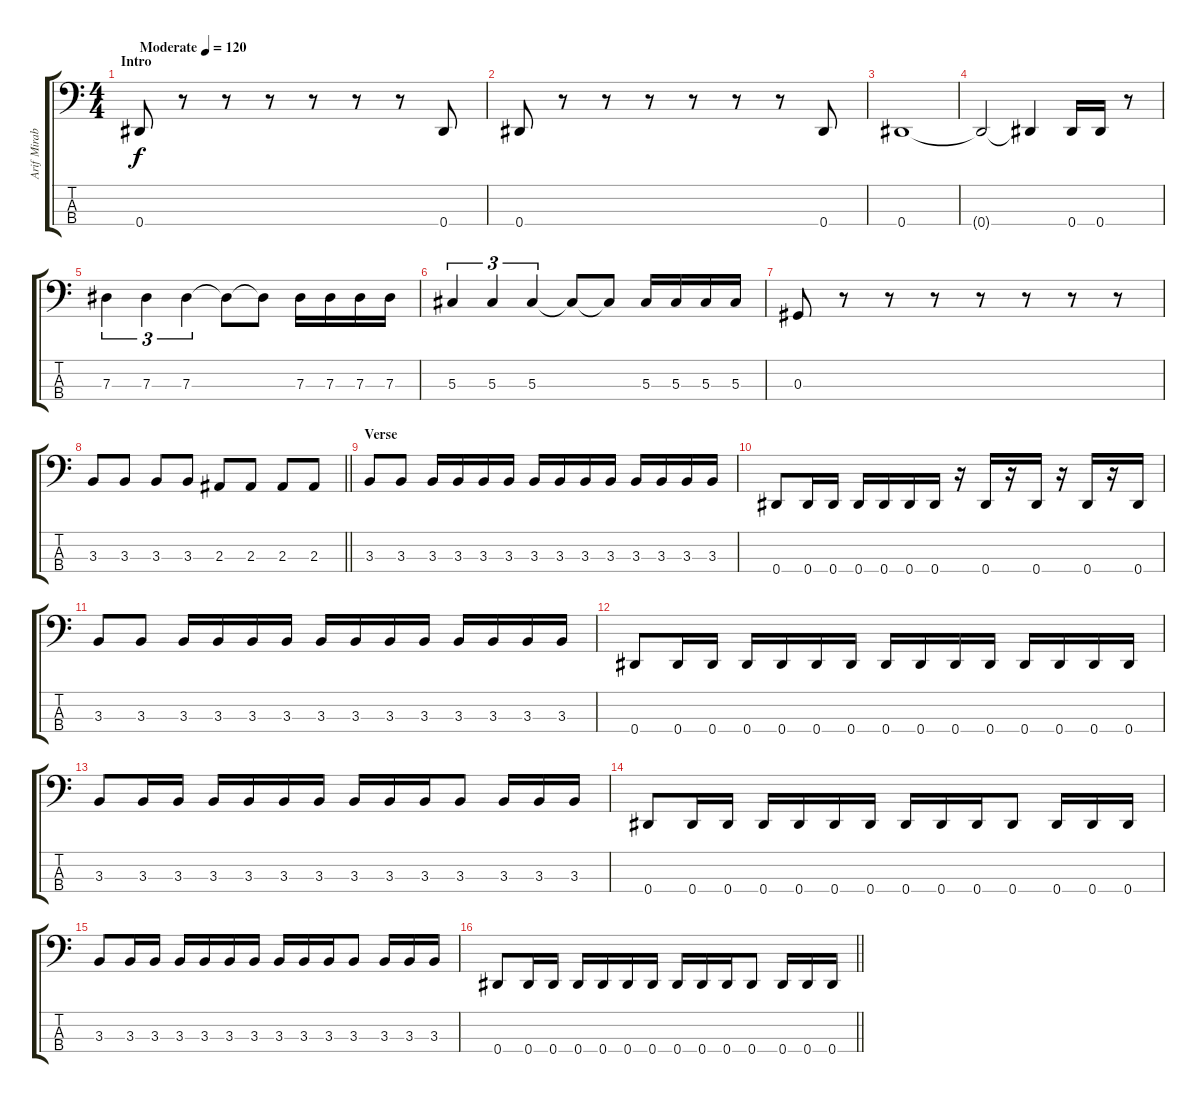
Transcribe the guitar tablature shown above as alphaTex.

\track ("Arif Mirabdolbaghi" "Arif Mirab") {instrument electricbasspick}
\staff {score tabs}
\tuning (Gb2 Db2 Ab1 Eb1) {hide}
\ts (4 4)
\section ("" "Intro")
\tempo (120 "Moderate")
\clef f4
\ks c
0.4.8{dy f instrument electricbasspick} r.8 r.8 r.8 r.8 r.8 r.8 0.4.8 |
0.4.8 r.8 r.8 r.8 r.8 r.8 r.8 0.4.8 |
0.4.1 |
0.4{t}.2 0.4{t}.4 0.4.16 0.4.16 r.8 |
7.3.4{tu (3 2)} 7.3.4{tu (3 2)} 7.3.4{tu (3 2)} 7.3{t}.8 7.3{t}.8 7.3.16 7.3.16 7.3.16 7.3.16 |
5.3.4{tu (3 2)} 5.3.4{tu (3 2)} 5.3.4{tu (3 2)} 5.3{t}.8 5.3{t}.8 5.3.16 5.3.16 5.3.16 5.3.16 |
0.3.8 r.8 r.8 r.8 r.8 r.8 r.8 r.8 |
\barLineRight lightlight
3.3.8 3.3.8 3.3.8 3.3.8 2.3.8 2.3.8 2.3.8 2.3.8 |
\section ("" "Verse")
3.3.8 3.3.8 3.3.16 3.3.16 3.3.16 3.3.16 3.3.16 3.3.16 3.3.16 3.3.16 3.3.16 3.3.16 3.3.16 3.3.16 |
0.4.8 0.4.16 0.4.16 0.4.16 0.4.16 0.4.16 0.4.16 r.16 0.4.16 r.16 0.4.16 r.16 0.4.16 r.16 0.4.16 |
3.3.8 3.3.8 3.3.16 3.3.16 3.3.16 3.3.16 3.3.16 3.3.16 3.3.16 3.3.16 3.3.16 3.3.16 3.3.16 3.3.16 |
0.4.8 0.4.16 0.4.16 0.4.16 0.4.16 0.4.16 0.4.16 0.4.16 0.4.16 0.4.16 0.4.16 0.4.16 0.4.16 0.4.16 0.4.16 |
3.3.8 3.3.16 3.3.16 3.3.16 3.3.16 3.3.16 3.3.16 3.3.16 3.3.16 3.3.16 3.3.8 3.3.16 3.3.16 3.3.16 |
0.4.8 0.4.16 0.4.16 0.4.16 0.4.16 0.4.16 0.4.16 0.4.16 0.4.16 0.4.16 0.4.8 0.4.16 0.4.16 0.4.16 |
3.3.8 3.3.16 3.3.16 3.3.16 3.3.16 3.3.16 3.3.16 3.3.16 3.3.16 3.3.16 3.3.8 3.3.16 3.3.16 3.3.16 |
\barLineRight lightlight
0.4.8 0.4.16 0.4.16 0.4.16 0.4.16 0.4.16 0.4.16 0.4.16 0.4.16 0.4.16 0.4.8 0.4.16 0.4.16 0.4.16
